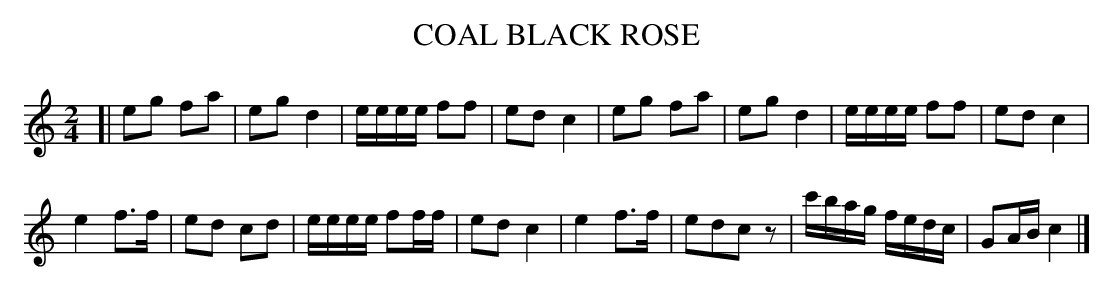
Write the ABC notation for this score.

X:1
T: COAL BLACK ROSE
M: 2/4
L: 1/8
K: C
[|\
eg fa | eg d2 | e/e/e/e/ ff | ed c2 |\
eg fa | eg d2 | e/e/e/e/ ff | ed c2 |
e2 f>f | ed cd | e/e/e/e/ ff/f/ | ed c2 |\
e2 f>f | edcz | c'/b/a/g/ f/e/d/c/ | GA/B/ c2 |]
